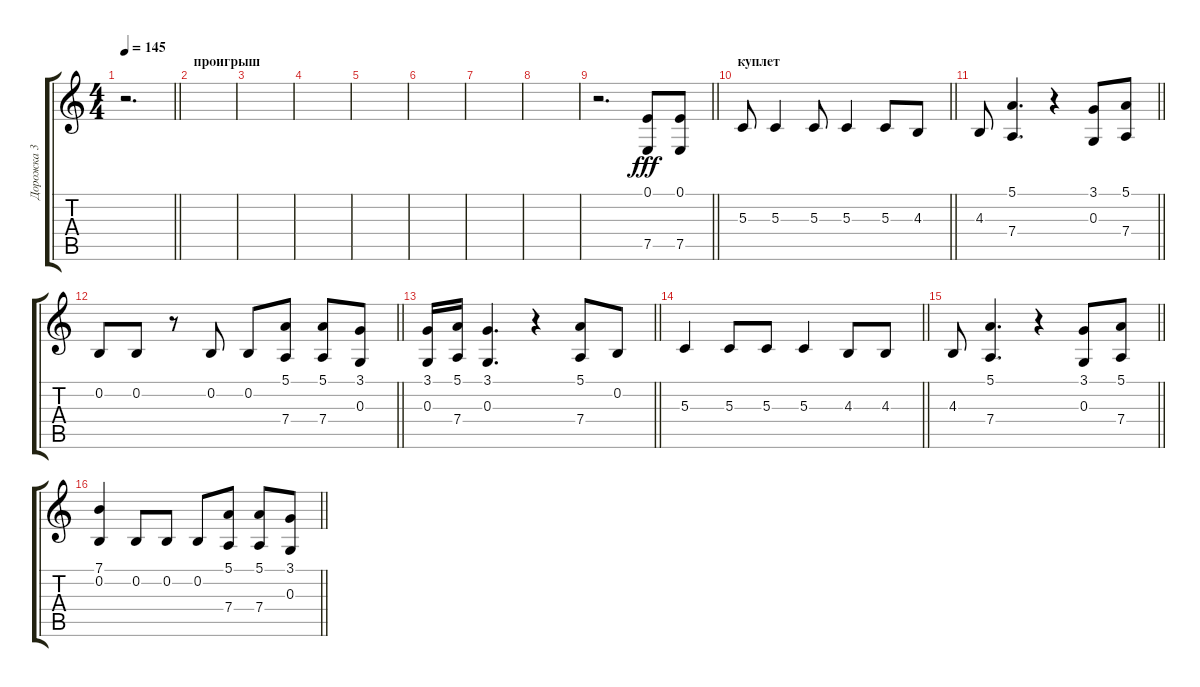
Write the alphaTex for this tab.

\track ("Дорожка 3" "Дорожка 3") {instrument violin}
\staff {score tabs}
\tuning (E4 B3 G3 D3 A2 E2) {hide}
\ts (4 4)
\tempo 145
\clef g2
\barLineRight lightlight
\ks c
r.2{d dy fff} |
\section ("" "проигрыш")
|
|
|
|
|
|
|
\barLineRight lightlight
r.2{d} (0.1 7.5).8 (0.1 7.5).8 |
\section ("" "куплет")
\barLineRight lightlight
5.3.8 5.3.4 5.3.8 5.3.4 5.3.8 4.3.8 |
\barLineRight lightlight
4.3.8 (5.1 7.4).4{d} r.4 (3.1 0.3).8 (5.1 7.4).8 |
\barLineRight lightlight
0.2.8 0.2.8 r.8 0.2.8 0.2.8 (5.1 7.4).8 (5.1 7.4).8 (3.1 0.3).8 |
\barLineRight lightlight
(3.1 0.3).16 (5.1 7.4).16 (3.1 0.3).4{d} r.4 (5.1 7.4).8 0.2.8 |
\barLineRight lightlight
5.3.4 5.3.8 5.3.8 5.3.4 4.3.8 4.3.8 |
\barLineRight lightlight
4.3.8 (5.1 7.4).4{d} r.4 (3.1 0.3).8 (5.1 7.4).8 |
\barLineRight lightlight
(7.1 0.2).4 0.2.8 0.2.8 0.2.8 (5.1 7.4).8 (5.1 7.4).8 (3.1 0.3).8
